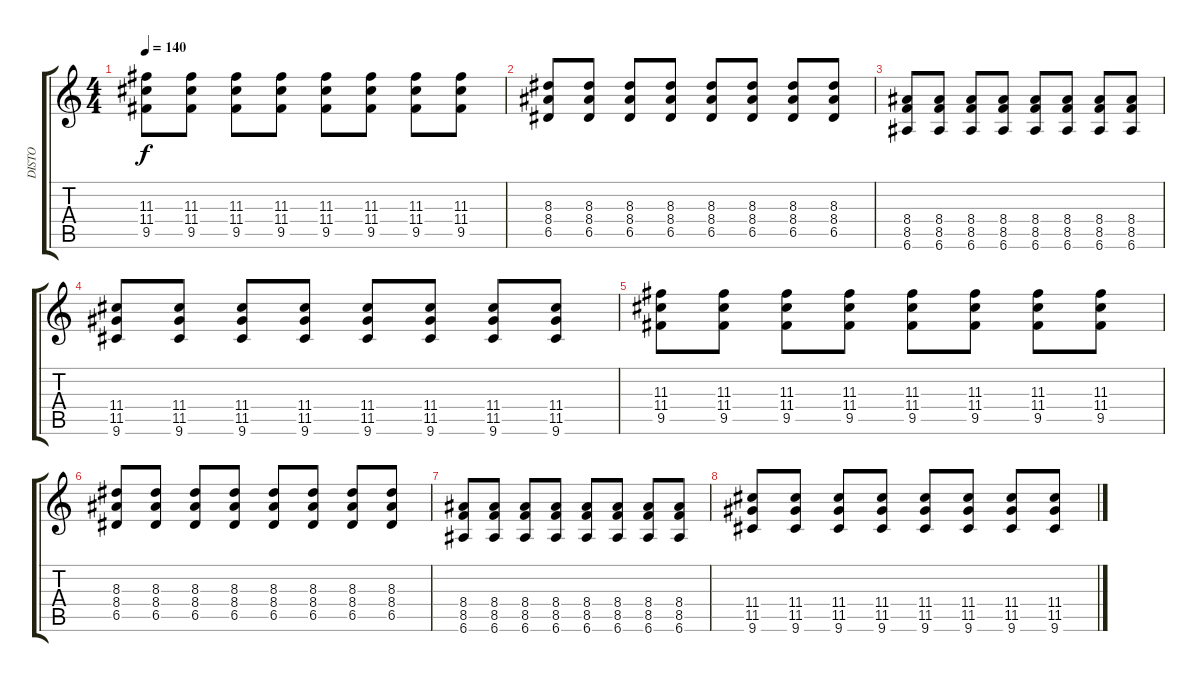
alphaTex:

\track ("DISTO" "DISTO") {instrument overdrivenguitar}
\staff {score tabs}
\tuning (E4 B3 G3 D3 A2 E2) {hide}
\ts (4 4)
\tempo 140
\clef g2
\ks c
(11.3 11.4 9.5).8{dy f} (11.3 11.4 9.5).8 (11.3 11.4 9.5).8 (11.3 11.4 9.5).8 (11.3 11.4 9.5).8 (11.3 11.4 9.5).8 (11.3 11.4 9.5).8 (11.3 11.4 9.5).8 |
(8.3 8.4 6.5).8 (8.3 8.4 6.5).8 (8.3 8.4 6.5).8 (8.3 8.4 6.5).8 (8.3 8.4 6.5).8 (8.3 8.4 6.5).8 (8.3 8.4 6.5).8 (8.3 8.4 6.5).8 |
(8.4 8.5 6.6).8 (8.4 8.5 6.6).8 (8.4 8.5 6.6).8 (8.4 8.5 6.6).8 (8.4 8.5 6.6).8 (8.4 8.5 6.6).8 (8.4 8.5 6.6).8 (8.4 8.5 6.6).8 |
(11.4 11.5 9.6).8 (11.4 11.5 9.6).8 (11.4 11.5 9.6).8 (11.4 11.5 9.6).8 (11.4 11.5 9.6).8 (11.4 11.5 9.6).8 (11.4 11.5 9.6).8 (11.4 11.5 9.6).8 |
(11.3 11.4 9.5).8 (11.3 11.4 9.5).8 (11.3 11.4 9.5).8 (11.3 11.4 9.5).8 (11.3 11.4 9.5).8 (11.3 11.4 9.5).8 (11.3 11.4 9.5).8 (11.3 11.4 9.5).8 |
(8.3 8.4 6.5).8 (8.3 8.4 6.5).8 (8.3 8.4 6.5).8 (8.3 8.4 6.5).8 (8.3 8.4 6.5).8 (8.3 8.4 6.5).8 (8.3 8.4 6.5).8 (8.3 8.4 6.5).8 |
(8.4 8.5 6.6).8 (8.4 8.5 6.6).8 (8.4 8.5 6.6).8 (8.4 8.5 6.6).8 (8.4 8.5 6.6).8 (8.4 8.5 6.6).8 (8.4 8.5 6.6).8 (8.4 8.5 6.6).8 |
(11.4 11.5 9.6).8 (11.4 11.5 9.6).8 (11.4 11.5 9.6).8 (11.4 11.5 9.6).8 (11.4 11.5 9.6).8 (11.4 11.5 9.6).8 (11.4 11.5 9.6).8 (11.4 11.5 9.6).8
